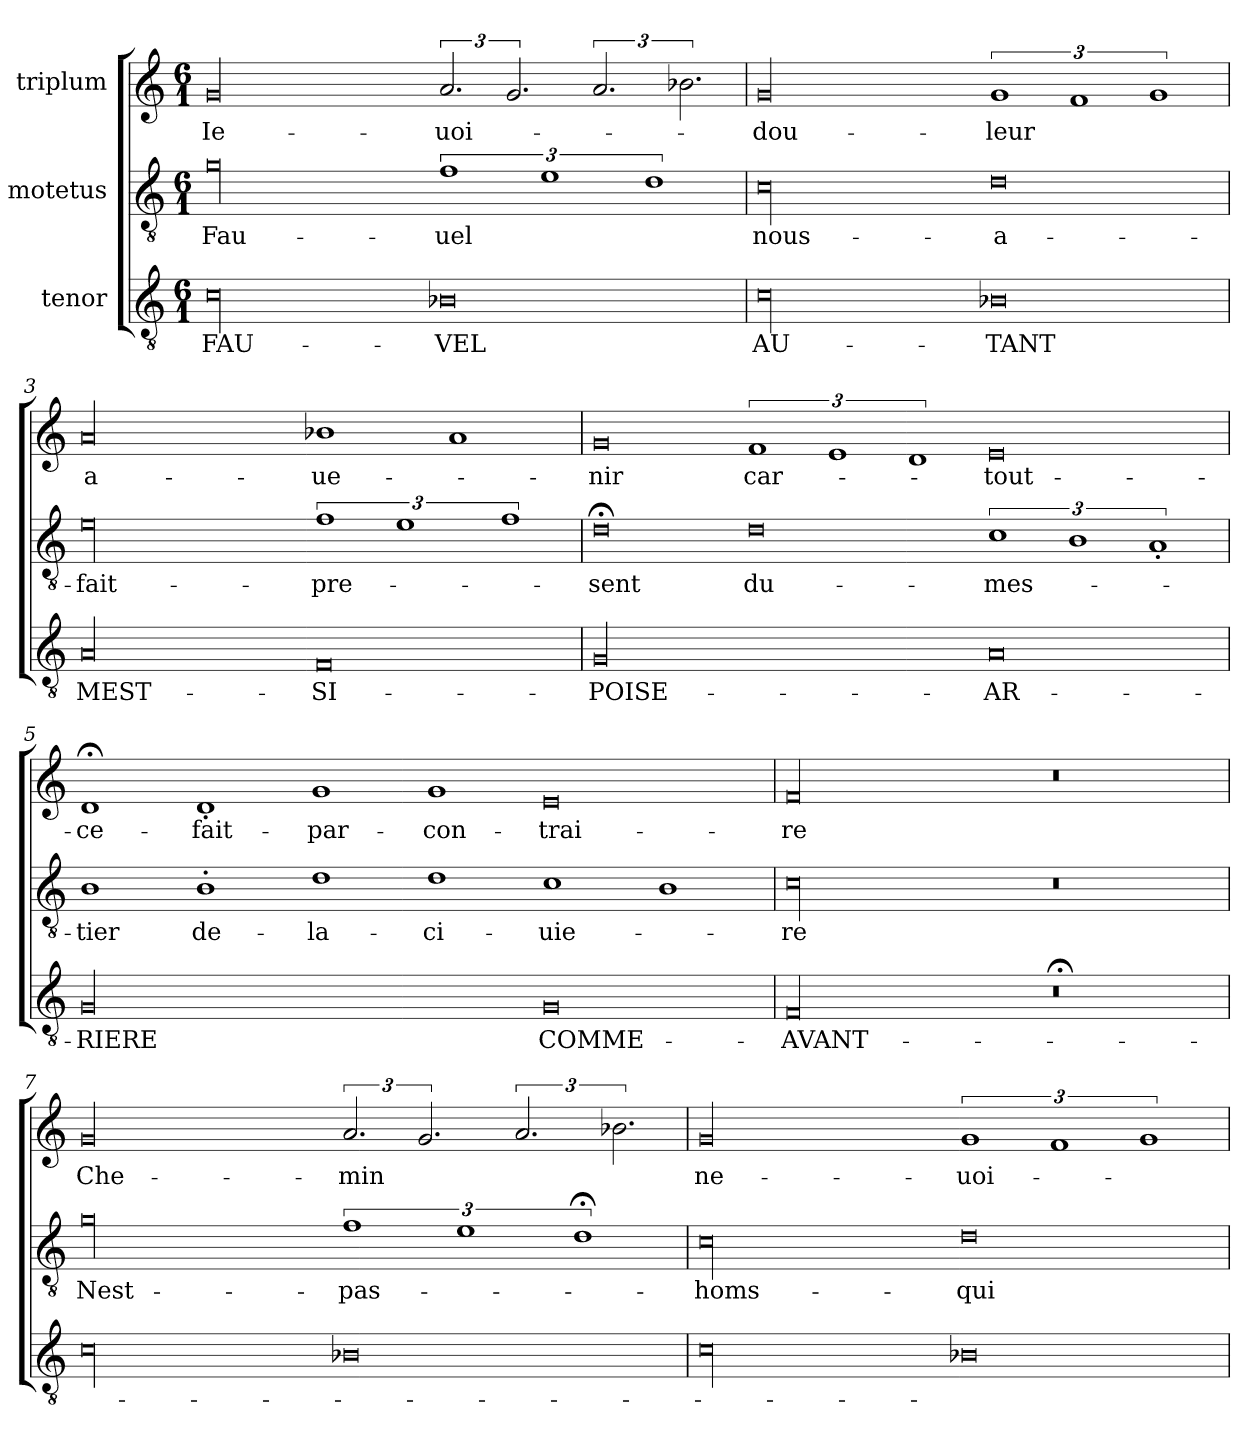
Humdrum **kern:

**kern	**text	**kern	**text	**kern	**text
*part3	*part3	*part2	*part2	*part1	*part1
*staff3	*staff3	*staff2	*staff2	*staff1	*staff1
*I"tenor	*	*I"motetus	*	*I"triplum	*
*clefGv2	*	*clefGv2	*	*clefG2	*
*k[]	*	*k[]	*	*k[]	*
*C:	*	*C:	*	*C:	*
*M6/1	*	*M6/1	*	*M6/1	*
=1	=1	=1	=1	=1	=1
00c\	FAU-	00g\	Fau-	00g/	Ie-
0B-Xi\	-VEL	3%2f\	-uel	3.a/	uoi-
.	.	.	.	3.g/	.
.	.	3%2e\	.	.	.
.	.	.	.	3.a/	.
.	.	3%2d\	.	.	.
.	.	.	.	3.b-Xi\	.
=2	=2	=2	=2	=2	=2
00c\	AU-	00c\	nous-	00g/	dou-
0B-X\	-TANT	0d\	a-	3%2g/	-leur
.	.	.	.	3%2f/	.
.	.	.	.	3%2g/	.
=3	=3	=3	=3	=3	=3
00A/	MEST-	00e\	fait-	00a/	a-
0F/	SI-	3%2f\	pre-	1b-Xi\	-ue-
.	.	3%2e\	.	.	.
.	.	.	.	1a/	.
.	.	3%2f\	.	.	.
!!LO:LB:g=z
=4	=4	=4	=4	=4	=4
00G/	POISE-	0d;<\	-sent	0g/	-nir
.	.	0d\	du-	3%2f/	car-
.	.	.	.	3%2e/	.
.	.	.	.	3%2d/	.
0A/	AR-	3%2c\	mes-	0e/	tout-
.	.	3%2B\	.	.	.
.	.	3%2A'/	.	.	.
=5	=5	=5	=5	=5	=5
00G/	-RIERE	1B\	-tier	1d;</	ce-
.	.	1B'\	de-	1d'/	fait-
.	.	1d\	la-	1g/	par-
.	.	1d\	ci-	1g/	con-
0G/	COMME-	1c\	-uie-	0e/	-trai-
.	.	1B\	.	.	.
=6	=6	=6	=6	=6	=6
00F/	AVANT-	00c\	-re	00f/	-re
0r;<	.	0r	.	0r	.
=7	=7	=7	=7	=7	=7
00c\	.	00g\	Nest-	00g/	Che-
0B-Xi\	.	3%2f\	pas-	3.a/	-min
.	.	.	.	3.g/	.
.	.	3%2e\	.	.	.
.	.	.	.	3.a/	.
.	.	3%2d;<\	.	.	.
.	.	.	.	3.b-Xi\	.
!!LO:LB:g=z
=8	=8	=8	=8	=8	=8
00c\	.	00c\	homs-	00g/	ne-
0B-X\	.	0d\	qui-	3%2g/	uoi-
.	.	.	.	3%2f/	.
.	.	.	.	3%2g/	.
=	=	=	=	=	=
*-	*-	*-	*-	*-	*-
